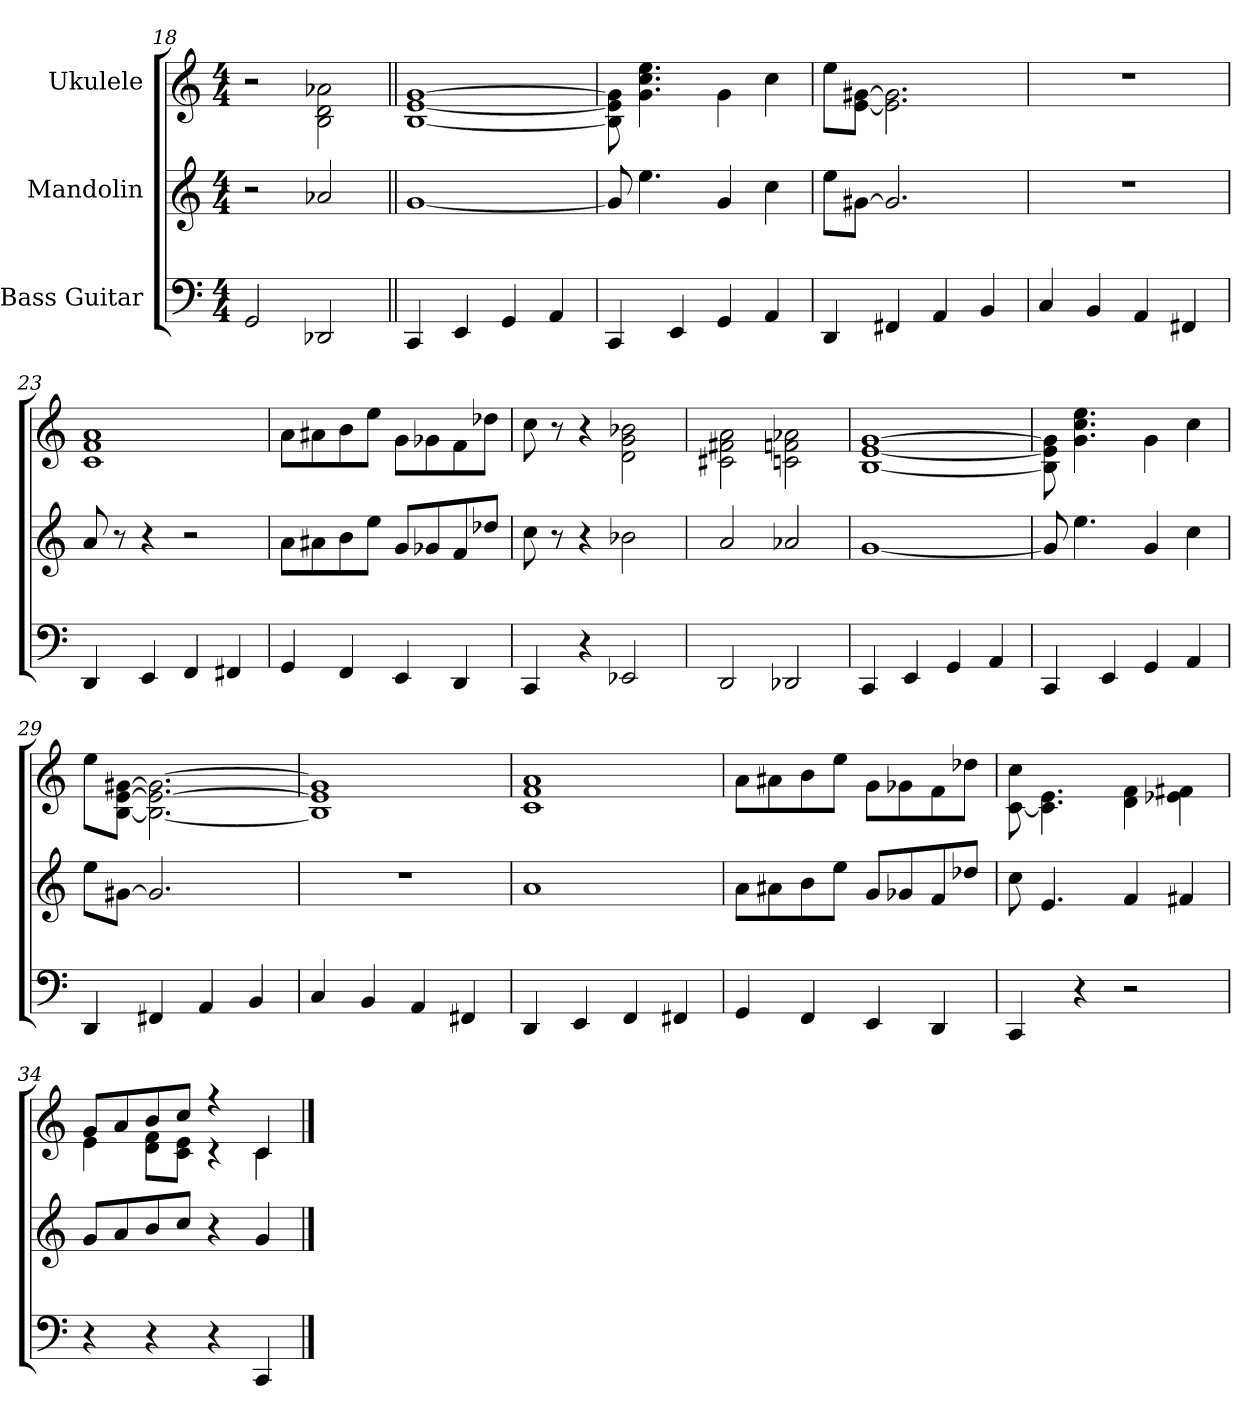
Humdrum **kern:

**kern	**kern	**kern
*part3	*part2	*part1
*staff3	*staff2	*staff1
*I"Bass Guitar	*I"Mandolin	*I"Ukulele
*	*clefG2	*
*k[]	*k[]	*k[]
*C:	*C:	*C:
*M4/4	*M4/4	*M4/4
=18	=18	=18
2GGi/	2r	2r
2DD-i/	2a-Xi/	2Bi\ 2di 2a-i
=19||	=19||	=19||
4CCi/	[1gi	[1Bi [1ei [1gi
4EEi/	.	.
4GGi/	.	.
4AAi/	.	.
!!LO:LB:g=z
=20	=20	=20
4CCi/	8gi/]	8Bi\] 8ei] 8gi]
.	4.eei\	4.gi\ 4.cci 4.eei
4EEi/	.	.
4GGi/	4gi/	4gi\
4AAi/	4cci\	4cci\
=21	=21	=21
4DDi/	8eei\L	8eei\L
.	[8g#Xi\J	[8ei\ [8g#iJ
4FF#i/	2.g#i/]	2.ei\] 2.g#i]
4AAi/	.	.
4BBi/	.	.
=22	=22	=22
4Ci/	1r	1r
4BBi/	.	.
4AAi/	.	.
4FF#i/	.	.
=23	=23	=23
4DDi/	8ai/	1ci 1fi 1ai
.	8r	.
4EEi/	4r	.
4FFi/	2r	.
4FF#i/	.	.
=24	=24	=24
4GGi/	8ai\L	8ai\L
.	8a#Xi\	8a#i\
4FFi/	8bi\	8bi\
.	8eei\J	8eei\J
4EEi/	8gi/L	8gi\L
.	8g-Xi/	8g-i\
4DDi/	8fi/	8fi\
.	8dd-Xi/J	8dd-i\J
!!LO:LB:g=z
=25	=25	=25
4CCi/	8cci\	8cci\
.	8r	8r
4r	4r	4r
2EE-i/	2b-Xi\	2di\ 2gi 2b-i
=26	=26	=26
2DDi/	2ai/	2c#i\ 2f#i 2ai
2DD-i/	2a-Xi/	2ci\ 2fi 2a-i
=27	=27	=27
4CCi/	[1gi	[1Bi [1ei [1gi
4EEi/	.	.
4GGi/	.	.
4AAi/	.	.
=28	=28	=28
4CCi/	8gi/]	8Bi\] 8ei] 8gi]
.	4.eei\	4.gi\ 4.cci 4.eei
4EEi/	.	.
4GGi/	4gi/	4gi\
4AAi/	4cci\	4cci\
=29	=29	=29
4DDi/	8eei\L	8eei\L
.	[8g#Xi\J	[8Bi\ [8ei [8g#iJ
4FF#i/	2.g#i/]	2.Bi\_ 2.ei_ 2.g#i_
4AAi/	.	.
4BBi/	.	.
!!LO:LB:g=z
=30	=30	=30
4Ci/	1r	1Bi] 1ei] 1g#i]
4BBi/	.	.
4AAi/	.	.
4FF#i/	.	.
=31	=31	=31
4DDi/	1ai	1ci 1fi 1ai
4EEi/	.	.
4FFi/	.	.
4FF#i/	.	.
=32	=32	=32
4GGi/	8ai\L	8ai\L
.	8a#Xi\	8a#i\
4FFi/	8bi\	8bi\
.	8eei\J	8eei\J
4EEi/	8gi/L	8gi\L
.	8g-Xi/	8g-i\
4DDi/	8fi/	8fi\
.	8dd-Xi/J	8dd-i\J
=33	=33	=33
4CCi/	8cci\	[8ci\ 8cci
.	4.ei/	4.ci\] 4.ei
4r	.	.
2r	4fi/	4di\ 4fi
.	4f#Xi/	4e-i\ 4f#i
=34	=34	=34
*	*	*^
4r	8gi/L	8gi/L	4ei\
.	8ai/	8ai/	.
4r	8bi/	8bi/	8di\ 8fiL
.	8cci/J	8cci/J	8ci\ 8eiJ
4r	4r	4r	4r
4CCi/	4gi/	4ci/	4ci\
*	*	*v	*v
==	==	==
*-	*-	*-
